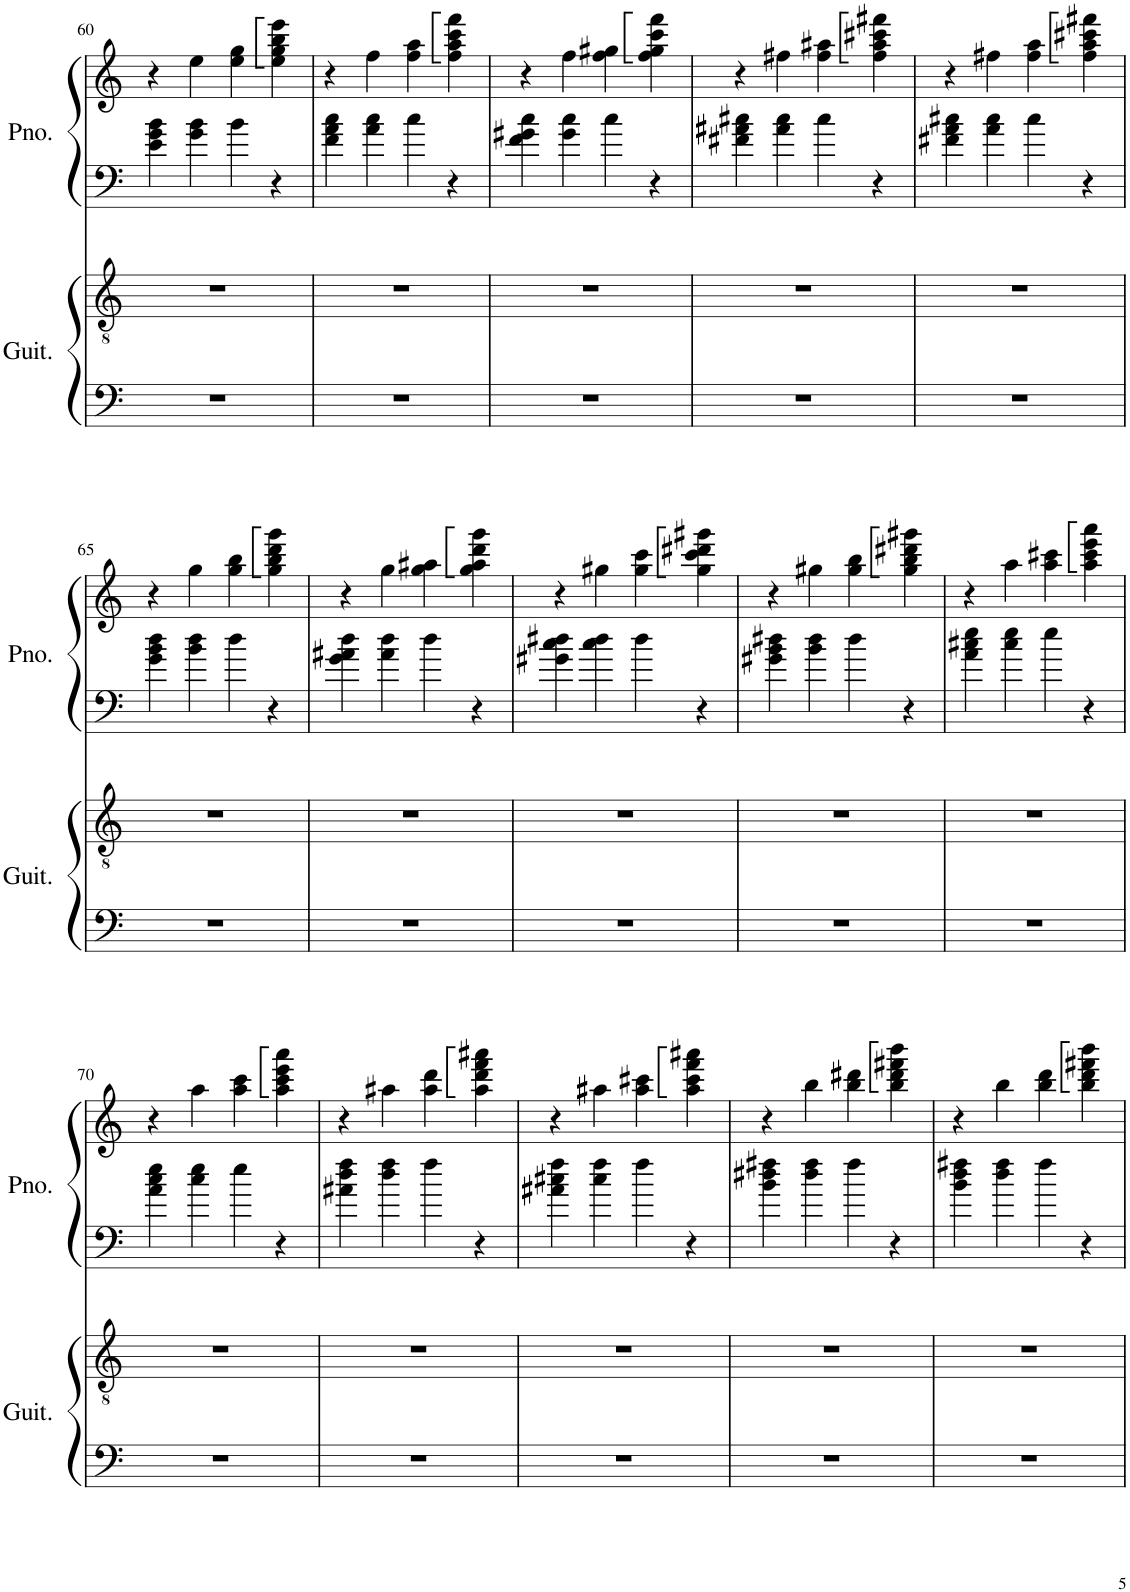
**kern	**kern	**kern	**kern
*part2	*part2	*part1	*part1
*staff4	*staff3	*staff2	*staff1
*I"Acoustic Guitar	*	*I"Piano	*
*I'Guit.	*	*I'Pno.	*
!!LO:PB:g=z
*clefF4	*clefGv2	*clefF4	*clefG2
*k[]	*k[]	*k[]	*k[]
*M4/4	*M4/4	*M4/4	*M4/4
=60	=60	=60	=60
1r	1r	4e\ 4g\ 4b\	4r
.	.	4g\ 4b\	4ee\
.	.	4b\	4ee\ 4gg\
.	.	4r	4ee\ 4gg\ 4bb\ 4eee\
=61	=61	=61	=61
1r	1r	4f\ 4a\ 4cc\	4r
.	.	4a\ 4cc\	4ff\
.	.	4cc\	4ff\ 4aa\
.	.	4r	4ff\ 4aa\ 4ccc\ 4fff\
=62	=62	=62	=62
1r	1r	4f\ 4g#X\ 4cc\	4r
.	.	4g#\ 4cc\	4ff\
.	.	4cc\	4ff\ 4gg#X\
.	.	4r	4ff\ 4gg#\ 4ccc\ 4fff\
=63	=63	=63	=63
1r	1r	4f#X\ 4a#X\ 4cc#X\	4r
.	.	4a#\ 4cc#\	4ff#X\
.	.	4cc#\	4ff#\ 4aa#X\
.	.	4r	4ff#\ 4aa#\ 4ccc#X\ 4fff#X\
=64	=64	=64	=64
1r	1r	4f#X\ 4a\ 4cc#X\	4r
.	.	4a\ 4cc#\	4ff#X\
.	.	4cc#\	4ff#\ 4aa\
.	.	4r	4ff#\ 4aa\ 4ccc#X\ 4fff#X\
!!LO:LB:g=z
=65	=65	=65	=65
1r	1r	4g\ 4b\ 4dd\	4r
.	.	4b\ 4dd\	4gg\
.	.	4dd\	4gg\ 4bb\
.	.	4r	4gg\ 4bb\ 4ddd\ 4ggg\
=66	=66	=66	=66
1r	1r	4g\ 4a#X\ 4dd\	4r
.	.	4a#\ 4dd\	4gg\
.	.	4dd\	4gg\ 4aa#X\
.	.	4r	4gg\ 4aa#\ 4ddd\ 4ggg\
=67	=67	=67	=67
1r	1r	4g#X\ 4cc\ 4dd#X\	4r
.	.	4cc\ 4dd#\	4gg#X\
.	.	4dd#\	4gg#\ 4ccc\
.	.	4r	4gg#\ 4ccc\ 4ddd#X\ 4ggg#X\
=68	=68	=68	=68
1r	1r	4g#X\ 4b\ 4dd#X\	4r
.	.	4b\ 4dd#\	4gg#X\
.	.	4dd#\	4gg#\ 4bb\
.	.	4r	4gg#\ 4bb\ 4ddd#X\ 4ggg#X\
=69	=69	=69	=69
1r	1r	4a\ 4cc#X\ 4ee\	4r
.	.	4cc#\ 4ee\	4aa\
.	.	4ee\	4aa\ 4ccc#X\
.	.	4r	4aa\ 4ccc#\ 4eee\ 4aaa\
!!LO:LB:g=z
=70	=70	=70	=70
1r	1r	4a\ 4cc\ 4ee\	4r
.	.	4cc\ 4ee\	4aa\
.	.	4ee\	4aa\ 4ccc\
.	.	4r	4aa\ 4ccc\ 4eee\ 4aaa\
=71	=71	=71	=71
1r	1r	4a#X\ 4dd\ 4ff\	4r
.	.	4dd\ 4ff\	4aa#X\
.	.	4ff\	4aa#\ 4ddd\
.	.	4r	4aa#\ 4ddd\ 4fff\ 4aaa#X\
=72	=72	=72	=72
1r	1r	4a#X\ 4cc#X\ 4ff\	4r
.	.	4cc#\ 4ff\	4aa#X\
.	.	4ff\	4aa#\ 4ccc#X\
.	.	4r	4aa#\ 4ccc#\ 4fff\ 4aaa#X\
=73	=73	=73	=73
1r	1r	4b\ 4dd#X\ 4ff#X\	4r
.	.	4dd#\ 4ff#\	4bb\
.	.	4ff#\	4bb\ 4ddd#X\
.	.	4r	4bb\ 4ddd#\ 4fff#X\ 4bbb\
=74	=74	=74	=74
1r	1r	4b\ 4dd\ 4ff#X\	4r
.	.	4dd\ 4ff#\	4bb\
.	.	4ff#\	4bb\ 4ddd\
.	.	4r	4bb\ 4ddd\ 4fff#X\ 4bbb\
=	=	=	=
*-	*-	*-	*-
